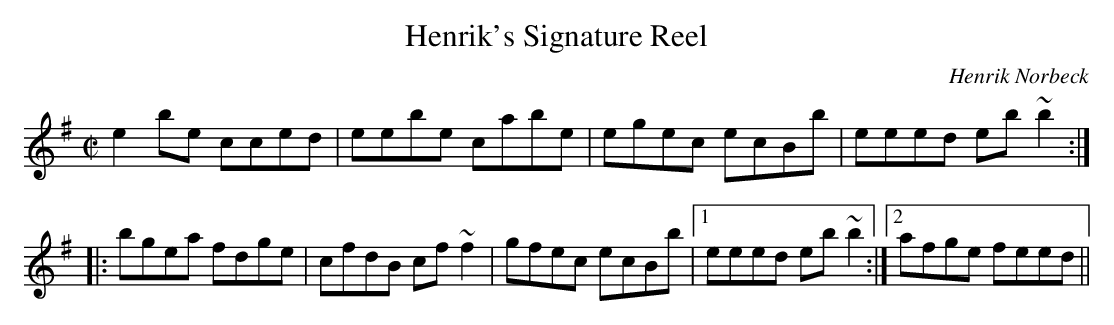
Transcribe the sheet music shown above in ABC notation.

X:1
T:Henrik's Signature Reel
M:C|
L:1/8
C:Henrik Norbeck
K:Em
e2be cced|eebe cabe|egec ecBb|eeed eb~b2:|
|:bgea fdge|cfdB cf~f2|gfec ecBb|1 eeed eb~b2:|2 afge feed||
